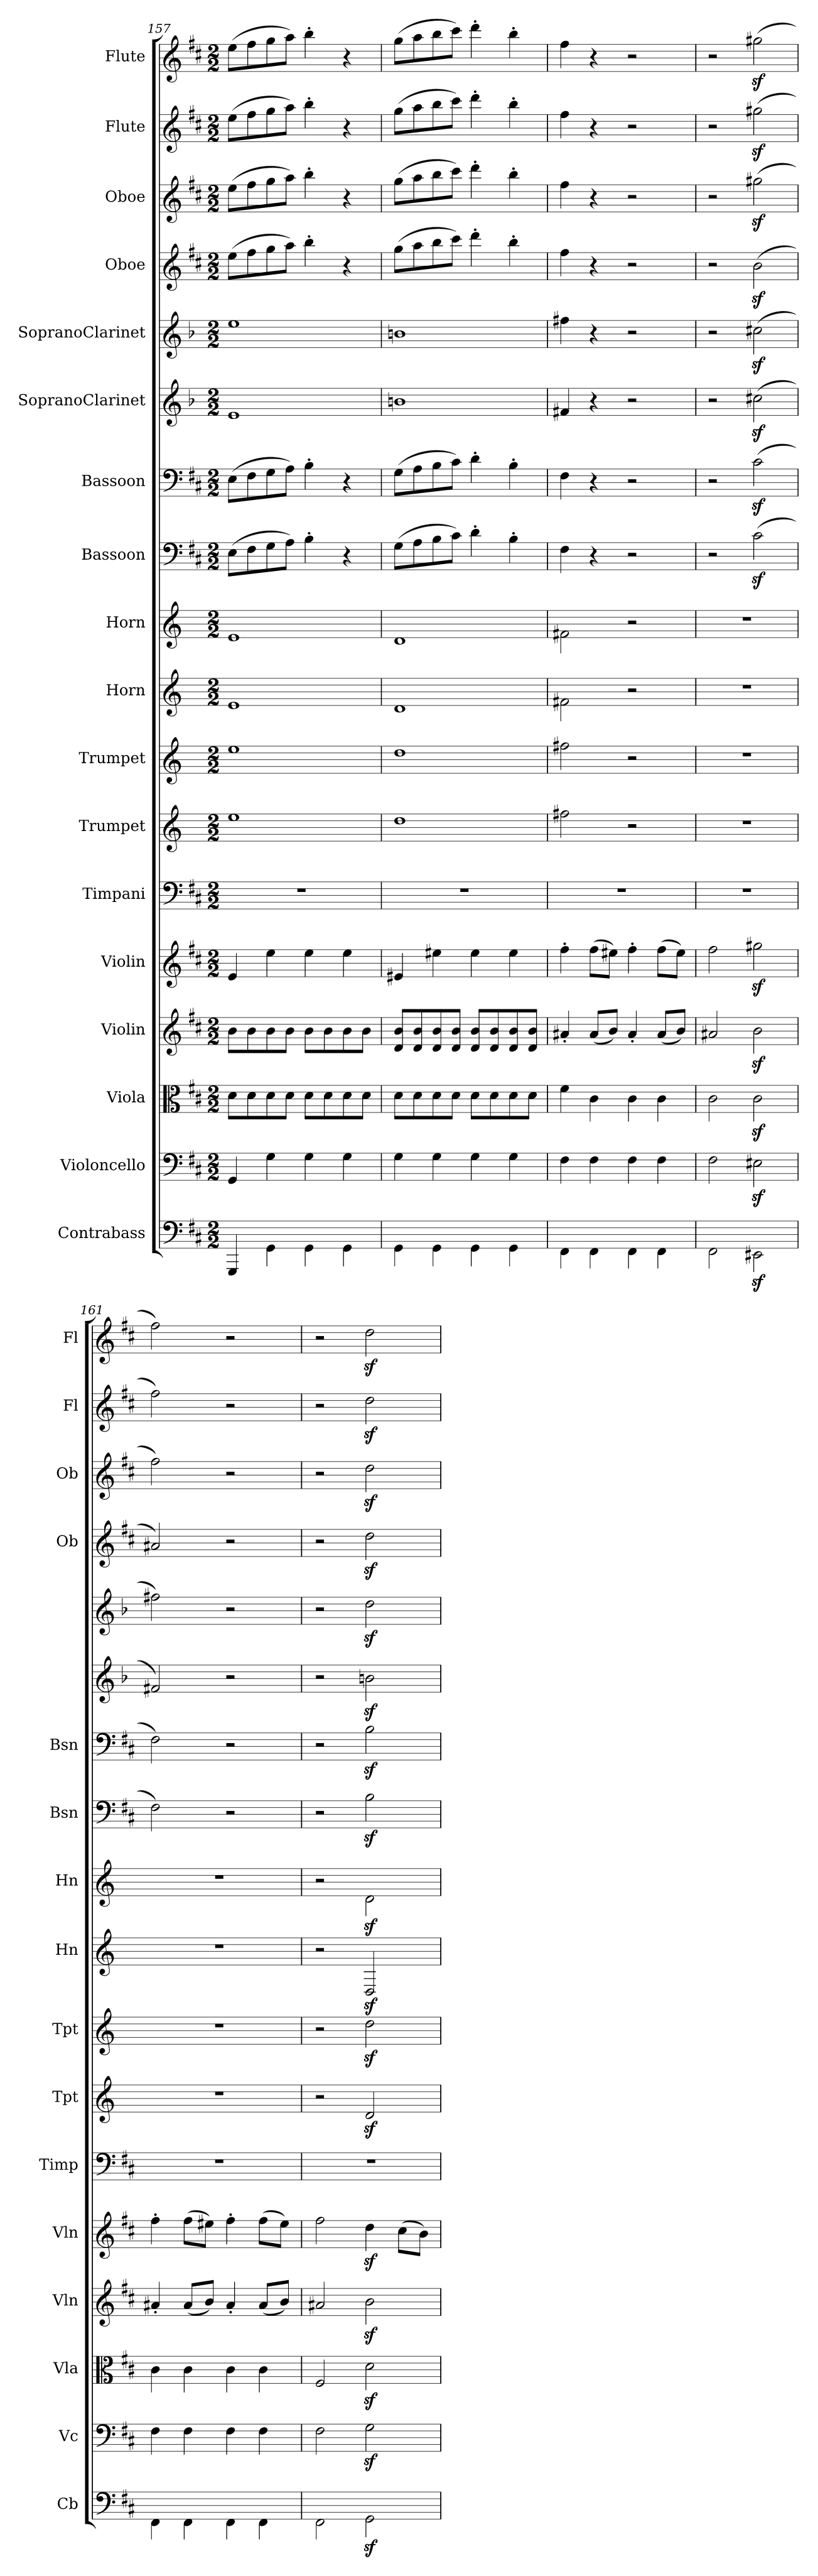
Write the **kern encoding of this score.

**kern	**kern	**kern	**kern	**kern	**kern	**kern	**kern	**kern	**kern	**kern	**kern	**kern	**kern	**kern	**kern	**kern	**kern
*part18	*part17	*part16	*part15	*part14	*part13	*part12	*part11	*part10	*part9	*part8	*part7	*part6	*part5	*part4	*part3	*part2	*part1
*staff18	*staff17	*staff16	*staff15	*staff14	*staff13	*staff12	*staff11	*staff10	*staff9	*staff8	*staff7	*staff6	*staff5	*staff4	*staff3	*staff2	*staff1
*I"Contrabass	*I"Violoncello	*I"Viola	*I"Violin	*I"Violin	*I"Timpani	*I"Trumpet	*I"Trumpet	*I"Horn	*I"Horn	*I"Bassoon	*I"Bassoon	*I"SopranoClarinet	*I"SopranoClarinet	*I"Oboe	*I"Oboe	*I"Flute	*I"Flute
*I'Cb	*I'Vc	*I'Vla	*I'Vln	*I'Vln	*I'Timp	*I'Tpt	*I'Tpt	*I'Hn	*I'Hn	*I'Bsn	*I'Bsn	*	*	*I'Ob	*I'Ob	*I'Fl	*I'Fl
*clefF4	*clefF4	*clefC3	*clefG2	*clefG2	*clefF4	*clefG2	*clefG2	*clefG2	*clefG2	*clefF4	*clefF4	*clefG2	*clefG2	*clefG2	*clefG2	*clefG2	*clefG2
*k[f#c#]	*k[f#c#]	*k[f#c#]	*k[f#c#]	*k[f#c#]	*k[f#c#]	*k[]	*k[]	*k[]	*k[]	*k[f#c#]	*k[f#c#]	*k[b-]	*k[b-]	*k[f#c#]	*k[f#c#]	*k[f#c#]	*k[f#c#]
*M2/2	*M2/2	*M2/2	*M2/2	*M2/2	*M2/2	*M2/2	*M2/2	*M2/2	*M2/2	*M2/2	*M2/2	*M2/2	*M2/2	*M2/2	*M2/2	*M2/2	*M2/2
=157	=157	=157	=157	=157	=157	=157	=157	=157	=157	=157	=157	=157	=157	=157	=157	=157	=157
4GGG/	4GG/	8d\L	8b\L	4e/	1r	1ee\	1ee\	1e\	1e\	(8E\L	(8E\L	1e/	1ee\	(8ee\L	(8ee\L	(8ee\L	(8ee\L
.	.	8d\	8b\	.	.	.	.	.	.	8F#\	8F#\	.	.	8ff#\	8ff#\	8ff#\	8ff#\
4GG\	4G\	8d\	8b\	4ee\	.	.	.	.	.	8G\	8G\	.	.	8gg\	8gg\	8gg\	8gg\
.	.	8d\J	8b\J	.	.	.	.	.	.	8A\J)	8A\J)	.	.	8aa\J)	8aa\J)	8aa\J)	8aa\J)
4GG\	4G\	8d\L	8b\L	4ee\	.	.	.	.	.	4B'\	4B'\	.	.	4bb'\	4bb'\	4bb'\	4bb'\
.	.	8d\	8b\	.	.	.	.	.	.	.	.	.	.	.	.	.	.
4GG\	4G\	8d\	8b\	4ee\	.	.	.	.	.	4r	4r	.	.	4r	4r	4r	4r
.	.	8d\J	8b\J	.	.	.	.	.	.	.	.	.	.	.	.	.	.
=158	=158	=158	=158	=158	=158	=158	=158	=158	=158	=158	=158	=158	=158	=158	=158	=158	=158
4GG\	4G\	8d\L	8d/ 8b/L	4e#X/	1r	1dd\	1dd\	1d\	1d\	(8G\L	(8G\L	1bn\	1bn\	(8gg\L	(8gg\L	(8gg\L	(8gg\L
.	.	8d\	8d/ 8b/	.	.	.	.	.	.	8A\	8A\	.	.	8aa\	8aa\	8aa\	8aa\
4GG\	4G\	8d\	8d/ 8b/	4ee#X\	.	.	.	.	.	8B\	8B\	.	.	8bb\	8bb\	8bb\	8bb\
.	.	8d\J	8d/ 8b/J	.	.	.	.	.	.	8c#\J)	8c#\J)	.	.	8ccc#\J)	8ccc#\J)	8ccc#\J)	8ccc#\J)
4GG\	4G\	8d\L	8d/ 8b/L	4ee#\	.	.	.	.	.	4d'\	4d'\	.	.	4ddd'\	4ddd'\	4ddd'\	4ddd'\
.	.	8d\	8d/ 8b/	.	.	.	.	.	.	.	.	.	.	.	.	.	.
4GG\	4G\	8d\	8d/ 8b/	4ee#\	.	.	.	.	.	4B'\	4B'\	.	.	4bb'\	4bb'\	4bb'\	4bb'\
.	.	8d\J	8d/ 8b/J	.	.	.	.	.	.	.	.	.	.	.	.	.	.
=159	=159	=159	=159	=159	=159	=159	=159	=159	=159	=159	=159	=159	=159	=159	=159	=159	=159
4FF#\	4F#\	4f#\	4a#X'/	4ff#'\	1r	2ff#X\	2ff#X\	2f#X\	2f#X\	4F#\	4F#\	4f#X/	4ff#X\	4ff#\	4ff#\	4ff#\	4ff#\
4FF#\	4F#\	4c#\	(8a#/L	(8ff#\L	.	.	.	.	.	4r	4r	4r	4r	4r	4r	4r	4r
.	.	.	8b/J)	8ee#X\J)	.	.	.	.	.	.	.	.	.	.	.	.	.
4FF#\	4F#\	4c#\	4a#'/	4ff#'\	.	2r	2r	2r	2r	2r	2r	2r	2r	2r	2r	2r	2r
4FF#\	4F#\	4c#\	(8a#/L	(8ff#\L	.	.	.	.	.	.	.	.	.	.	.	.	.
.	.	.	8b/J)	8ee#\J)	.	.	.	.	.	.	.	.	.	.	.	.	.
=160	=160	=160	=160	=160	=160	=160	=160	=160	=160	=160	=160	=160	=160	=160	=160	=160	=160
2FF#\	2F#\	2c#\	2a#X/	2ff#\	1r	1r	1r	1r	1r	2r	2r	2r	2r	2r	2r	2r	2r
2EE#Xz\	2E#Xz\	2c#z\	2bz\	2gg#Xz\	.	.	.	.	.	(2c#z\	(2c#z\	(2cc#Xz\	(2cc#Xz\	(2bz\	(2gg#Xz\	(2gg#Xz\	(2gg#Xz\
=161	=161	=161	=161	=161	=161	=161	=161	=161	=161	=161	=161	=161	=161	=161	=161	=161	=161
4FF#\	4F#\	4c#\	4a#X'/	4ff#'\	1r	1r	1r	1r	1r	2F#\)	2F#\)	2f#X/)	2ff#X\)	2a#X/)	2ff#\)	2ff#\)	2ff#\)
4FF#\	4F#\	4c#\	(8a#/L	(8ff#\L	.	.	.	.	.	.	.	.	.	.	.	.	.
.	.	.	8b/J)	8ee#X\J)	.	.	.	.	.	.	.	.	.	.	.	.	.
4FF#\	4F#\	4c#\	4a#'/	4ff#'\	.	.	.	.	.	2r	2r	2r	2r	2r	2r	2r	2r
4FF#\	4F#\	4c#\	(8a#/L	(8ff#\L	.	.	.	.	.	.	.	.	.	.	.	.	.
.	.	.	8b/J)	8ee#\J)	.	.	.	.	.	.	.	.	.	.	.	.	.
=162	=162	=162	=162	=162	=162	=162	=162	=162	=162	=162	=162	=162	=162	=162	=162	=162	=162
2FF#\	2F#\	2F#/	2a#X/	2ff#\	1r	2r	2r	2r	2r	2r	2r	2r	2r	2r	2r	2r	2r
2GGz\	2Gz\	2dz\	2bz\	4ddz\	.	2dz/	2ddz\	2Dz/	2dz\	2Bz\	2Bz\	2bnz\	2ddz\	2ddz\	2ddz\	2ddz\	2ddz\
.	.	.	.	(8cc#\L	.	.	.	.	.	.	.	.	.	.	.	.	.
.	.	.	.	8b\J)	.	.	.	.	.	.	.	.	.	.	.	.	.
=	=	=	=	=	=	=	=	=	=	=	=	=	=	=	=	=	=
*-	*-	*-	*-	*-	*-	*-	*-	*-	*-	*-	*-	*-	*-	*-	*-	*-	*-
